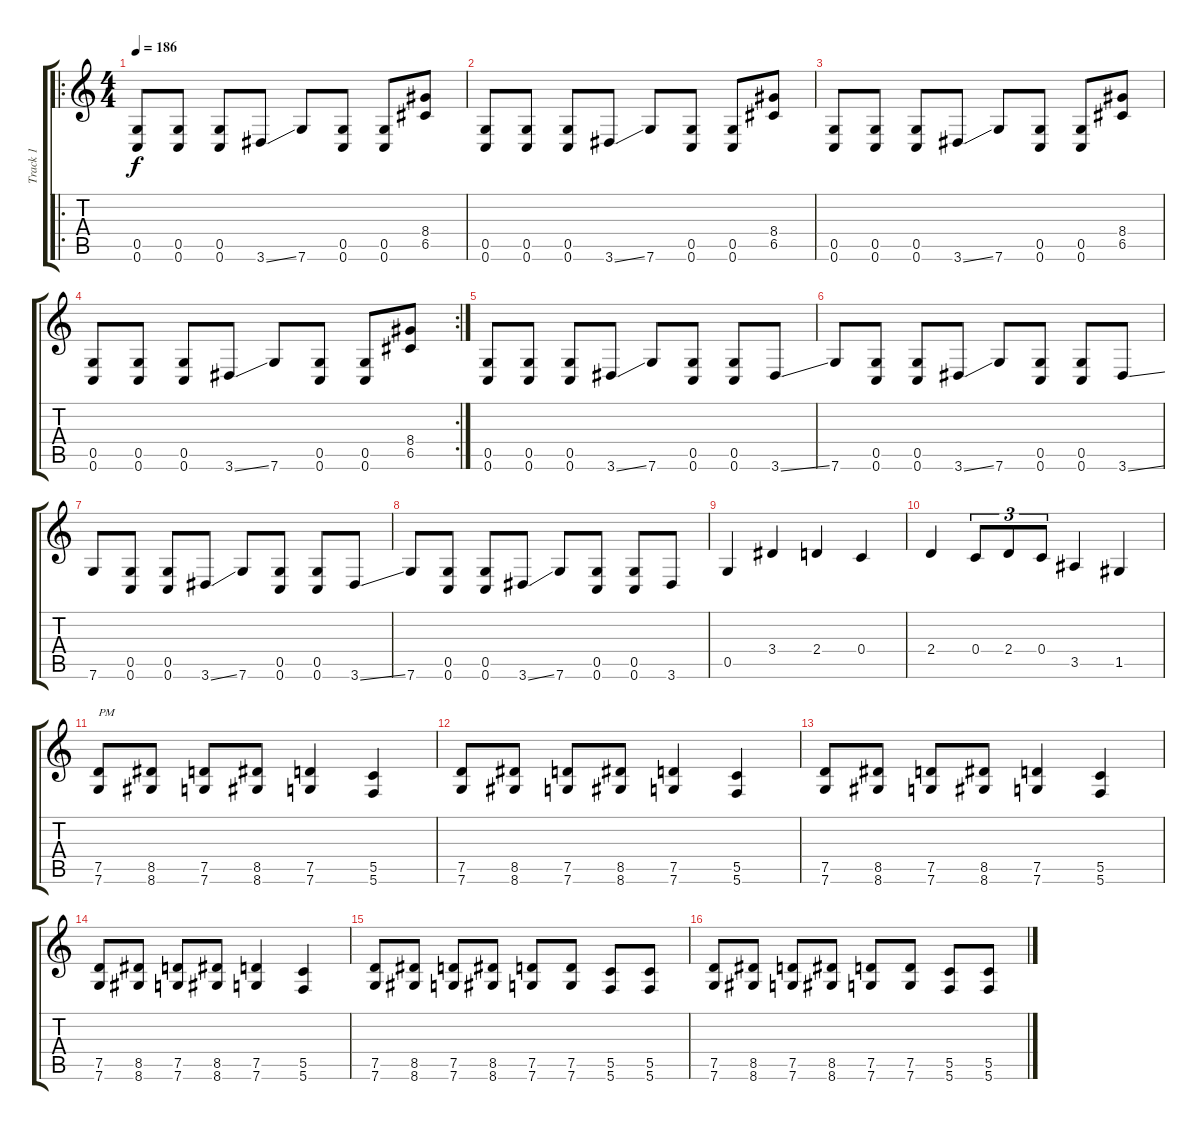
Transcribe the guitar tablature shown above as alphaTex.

\track ("Track 1" "Track 1") {instrument distortionguitar}
\staff {score tabs}
\tuning (D4 A3 F3 C3 G2 C2) {hide}
\ro
\ts (4 4)
\tempo 186
\clef g2
\ks c
(0.5 0.6).8{dy f instrument distortionguitar} (0.5 0.6).8 (0.5 0.6).8 3.6{ss}.8 7.6.8 (0.5 0.6).8 (0.5 0.6).8 (8.4 6.5).8 |
(0.5 0.6).8 (0.5 0.6).8 (0.5 0.6).8 3.6{ss}.8 7.6.8 (0.5 0.6).8 (0.5 0.6).8 (8.4 6.5).8 |
(0.5 0.6).8 (0.5 0.6).8 (0.5 0.6).8 3.6{ss}.8 7.6.8 (0.5 0.6).8 (0.5 0.6).8 (8.4 6.5).8 |
\rc 2
(0.5 0.6).8 (0.5 0.6).8 (0.5 0.6).8 3.6{ss}.8 7.6.8 (0.5 0.6).8 (0.5 0.6).8 (8.4 6.5).8 |
(0.5 0.6).8 (0.5 0.6).8 (0.5 0.6).8 3.6{ss}.8 7.6.8 (0.5 0.6).8 (0.5 0.6).8 3.6{ss}.8 |
7.6.8 (0.5 0.6).8 (0.5 0.6).8 3.6{ss}.8 7.6.8 (0.5 0.6).8 (0.5 0.6).8 3.6{ss}.8 |
7.6.8 (0.5 0.6).8 (0.5 0.6).8 3.6{ss}.8 7.6.8 (0.5 0.6).8 (0.5 0.6).8 3.6{ss}.8 |
7.6.8 (0.5 0.6).8 (0.5 0.6).8 3.6{ss}.8 7.6.8 (0.5 0.6).8 (0.5 0.6).8 3.6.8 |
0.5.4 3.4.4 2.4.4 0.4.4 |
2.4.4 0.4.8{tu (3 2)} 2.4.8{tu (3 2)} 0.4.8{tu (3 2)} 3.5.4 1.5.4 |
(7.5 7.6).8{txt "PM"} (8.5 8.6).8 (7.5 7.6).8 (8.5 8.6).8 (7.5 7.6).4 (5.5 5.6).4 |
(7.5 7.6).8 (8.5 8.6).8 (7.5 7.6).8 (8.5 8.6).8 (7.5 7.6).4 (5.5 5.6).4 |
(7.5 7.6).8 (8.5 8.6).8 (7.5 7.6).8 (8.5 8.6).8 (7.5 7.6).4 (5.5 5.6).4 |
(7.5 7.6).8 (8.5 8.6).8 (7.5 7.6).8 (8.5 8.6).8 (7.5 7.6).4 (5.5 5.6).4 |
(7.5 7.6).8 (8.5 8.6).8 (7.5 7.6).8 (8.5 8.6).8 (7.5 7.6).8 (7.5 7.6).8 (5.5 5.6).8 (5.5 5.6).8 |
(7.5 7.6).8 (8.5 8.6).8 (7.5 7.6).8 (8.5 8.6).8 (7.5 7.6).8 (7.5 7.6).8 (5.5 5.6).8 (5.5 5.6).8
